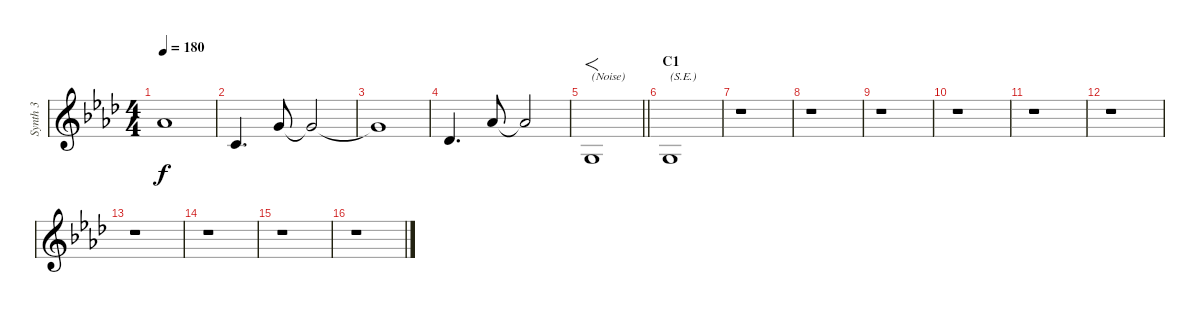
\track ("Synth 3" "Synth 3") {instrument lead1square}
\staff {score}
\tuning (E4 B3 G3 D3 A2 E2) {hide}
\ts (4 4)
\tempo 180
\clef g2
\ks ab
4.1{t}.1{dy f} |
1.2.4{d} 3.1.8 3.1{t}.2 |
3.1{t}.1 |
2.2.4{d} 4.1.8 4.1{t}.2 |
\barLineRight lightlight
0.3.1{f txt "(Noise)"} |
\section ("" "C1")
0.3.1{txt "(S.E.)"} |
r.1 |
r.1 |
r.1 |
r.1 |
r.1 |
r.1 |
r.1 |
r.1 |
r.1 |
r.1
